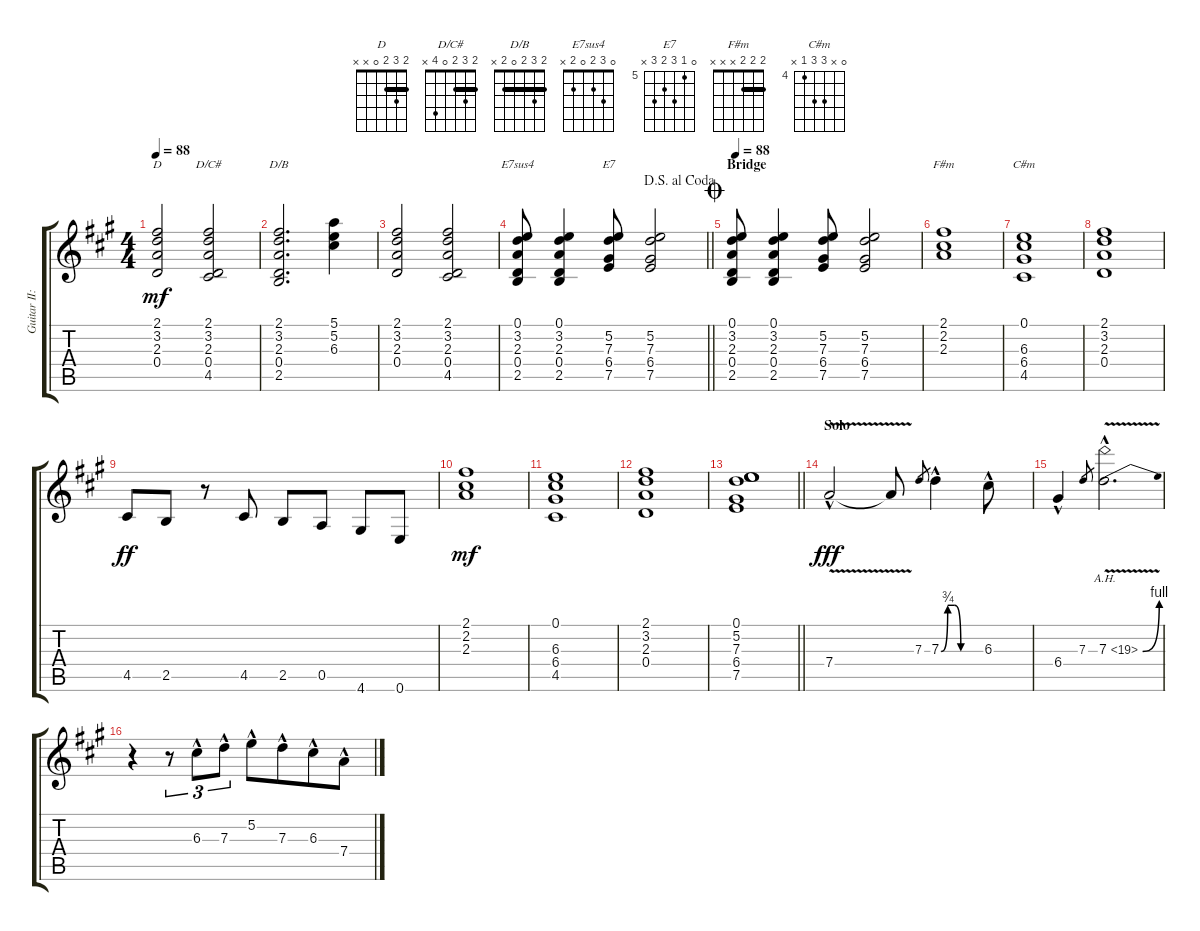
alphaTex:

\track ("Guitar II: Jake" "Guitar II:") {instrument electricguitarclean}
\staff {score tabs}
\tuning (E4 B3 G3 D3 A2 E2) {hide}
\chord ("D" 2 3 2 0 x x) {barre 2}
\chord ("D/C#" 2 3 2 0 4 x) {barre 2}
\chord ("D/B" 2 3 2 0 2 x) {barre 2}
\chord ("E7sus4" 0 3 2 0 2 x)
\chord ("E7" 0 5 7 6 7 x) {firstfret 5}
\chord ("F#m" 2 2 2 x x x) {barre 2}
\chord ("C#m" 0 x 6 6 4 x) {firstfret 4}
\ts (4 4)
\tempo 88
\clef g2
\ks a
(2.1 3.2 2.3 0.4).2{ch "D" dy mf} (2.1 3.2 2.3 0.4 4.5).2{ch "D/C#"} |
(2.1 3.2 2.3 0.4 2.5).2{d ch "D/B"} (5.1 5.2 6.3).4 |
(2.1 3.2 2.3 0.4).2 (2.1 3.2 2.3 0.4 4.5).2 |
\jump dalsegnoalcoda
\barLineRight lightlight
(0.1 3.2 2.3 0.4 2.5).8{ch "E7sus4"} (0.1 3.2 2.3 0.4 2.5).4 (5.2 7.3 6.4 7.5).8{ch "E7"} (5.2 7.3 6.4 7.5).2 |
\section ("" "Bridge")
\jump coda
\tempo 88
(0.1 3.2 2.3 0.4 2.5).8 (0.1 3.2 2.3 0.4 2.5).4 (5.2 7.3 6.4 7.5).8 (5.2 7.3 6.4 7.5).2 |
(2.1 2.2 2.3).1{ch "F#m"} |
(0.1 6.3 6.4 4.5).1{ch "C#m"} |
(2.1 3.2 2.3 0.4).1 |
4.5.8{dy ff} 2.5.8 r.8 4.5.8 2.5.8 0.5.8 4.6.8 0.6.8 |
(2.1 2.2 2.3).1{dy mf} |
(0.1 6.3 6.4 4.5).1 |
(2.1 3.2 2.3 0.4).1 |
\barLineRight lightlight
(0.1 5.2 7.3 6.4 7.5).1 |
\section ("" "Solo")
7.4{v hac}.2{dy fff volume 16 instrument overdrivenguitar} 7.4{t}.8 7.3.8{gr} 7.3{be (custom 0 0 10 3 20 3 30 0 60 0) hac}.4 6.3{hac}.8 |
6.4{hac}.4 7.3.8{gr} 7.3{be (bend 0 0 60 4) ah 12 v hac}.2{d} |
r.4 r.8{tu (3 2)} 6.3{hac}.8{tu (3 2)} 7.3{hac}.8{tu (3 2) beam split} 5.2{hac}.8 7.3{hac}.8{beam merge} 6.3{hac}.8 7.4{hac}.8
